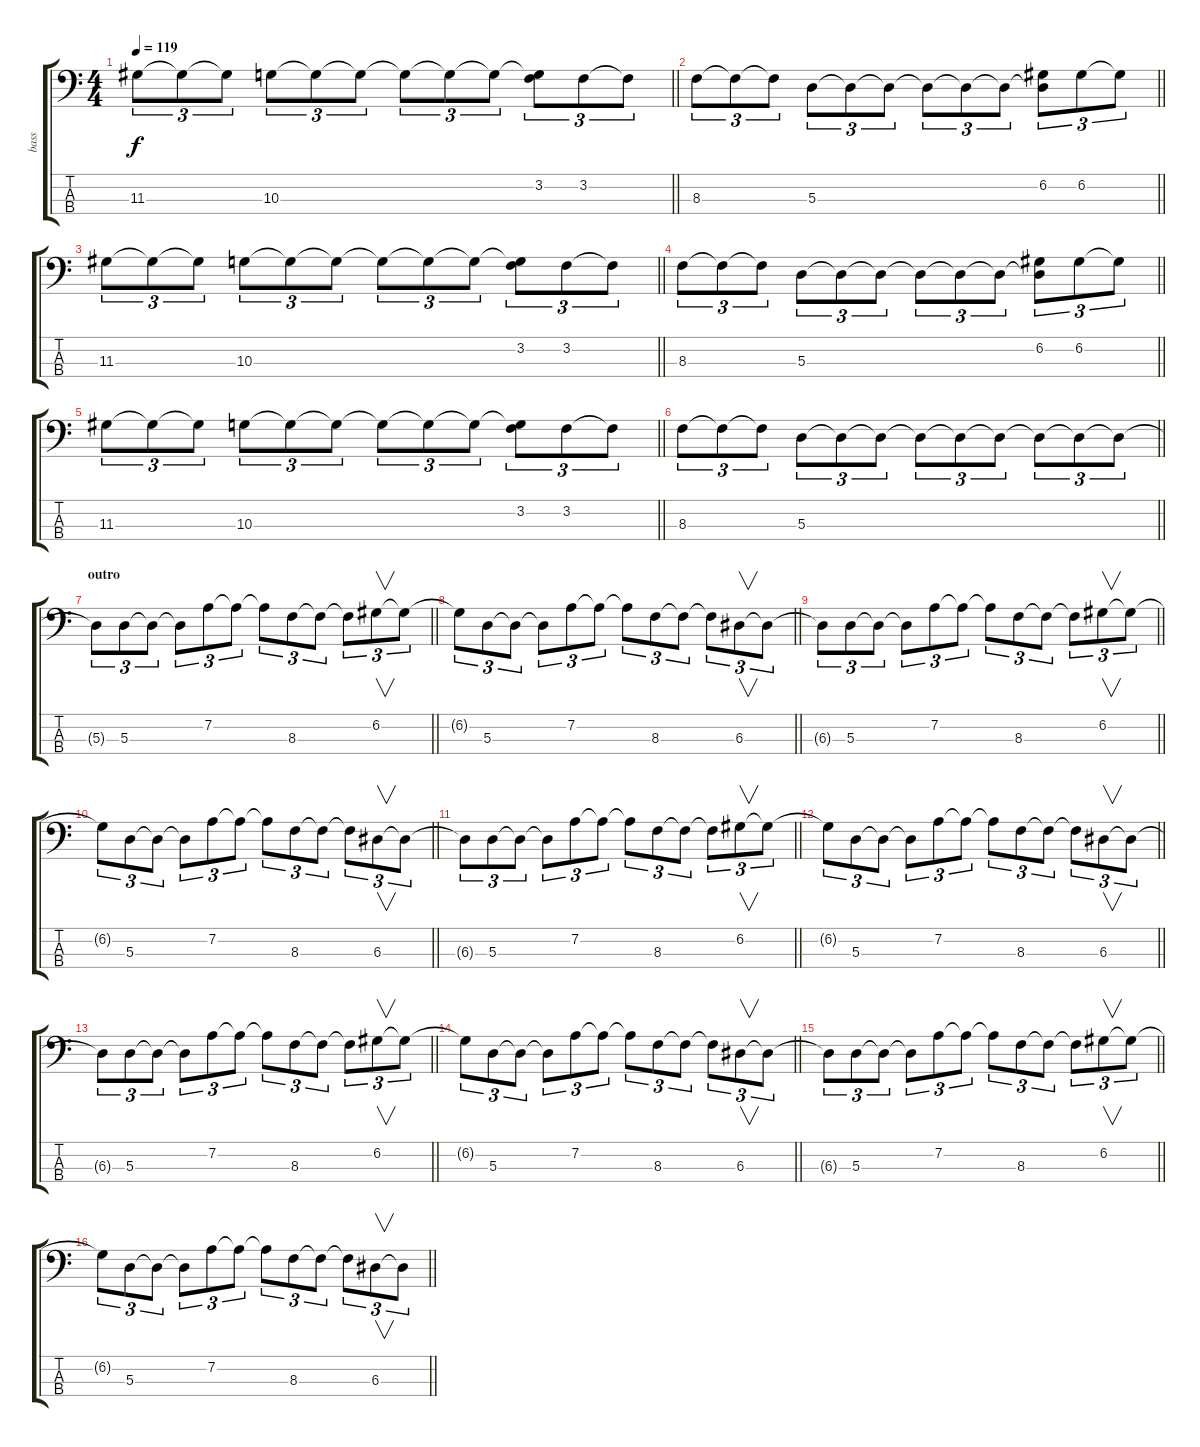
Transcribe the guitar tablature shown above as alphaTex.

\track ("bass " "bass ") {instrument electricguitarjazz}
\staff {score tabs}
\tuning (G2 D2 A1 D1) {hide}
\ts (4 4)
\tempo 119
\clef f4
\barLineRight lightlight
\ks c
11.3.8{tu (3 2) dy f} 11.3{t}.8{tu (3 2)} 11.3{t}.8{tu (3 2)} 10.3.8{tu (3 2)} 10.3{t}.8{tu (3 2)} 10.3{t}.8{tu (3 2)} 10.3{t}.8{tu (3 2)} 10.3{t}.8{tu (3 2)} 10.3{t}.8{tu (3 2)} (3.2 10.3{t}).8{tu (3 2)} 3.2.8{tu (3 2)} 3.2{t}.8{tu (3 2)} |
\barLineRight lightlight
8.3.8{tu (3 2)} 8.3{t}.8{tu (3 2)} 8.3{t}.8{tu (3 2)} 5.3.8{tu (3 2)} 5.3{t}.8{tu (3 2)} 5.3{t}.8{tu (3 2)} 5.3{t}.8{tu (3 2)} 5.3{t}.8{tu (3 2)} 5.3{t}.8{tu (3 2)} (6.2 5.3{t}).8{tu (3 2)} 6.2.8{tu (3 2)} 6.2{t}.8{tu (3 2)} |
\barLineRight lightlight
11.3.8{tu (3 2)} 11.3{t}.8{tu (3 2)} 11.3{t}.8{tu (3 2)} 10.3.8{tu (3 2)} 10.3{t}.8{tu (3 2)} 10.3{t}.8{tu (3 2)} 10.3{t}.8{tu (3 2)} 10.3{t}.8{tu (3 2)} 10.3{t}.8{tu (3 2)} (3.2 10.3{t}).8{tu (3 2)} 3.2.8{tu (3 2)} 3.2{t}.8{tu (3 2)} |
\barLineRight lightlight
8.3.8{tu (3 2)} 8.3{t}.8{tu (3 2)} 8.3{t}.8{tu (3 2)} 5.3.8{tu (3 2)} 5.3{t}.8{tu (3 2)} 5.3{t}.8{tu (3 2)} 5.3{t}.8{tu (3 2)} 5.3{t}.8{tu (3 2)} 5.3{t}.8{tu (3 2)} (6.2 5.3{t}).8{tu (3 2)} 6.2.8{tu (3 2)} 6.2{t}.8{tu (3 2)} |
\barLineRight lightlight
11.3.8{tu (3 2)} 11.3{t}.8{tu (3 2)} 11.3{t}.8{tu (3 2)} 10.3.8{tu (3 2)} 10.3{t}.8{tu (3 2)} 10.3{t}.8{tu (3 2)} 10.3{t}.8{tu (3 2)} 10.3{t}.8{tu (3 2)} 10.3{t}.8{tu (3 2)} (3.2 10.3{t}).8{tu (3 2)} 3.2.8{tu (3 2)} 3.2{t}.8{tu (3 2)} |
\barLineRight lightlight
8.3.8{tu (3 2)} 8.3{t}.8{tu (3 2)} 8.3{t}.8{tu (3 2)} 5.3.8{tu (3 2)} 5.3{t}.8{tu (3 2)} 5.3{t}.8{tu (3 2)} 5.3{t}.8{tu (3 2)} 5.3{t}.8{tu (3 2)} 5.3{t}.8{tu (3 2)} 5.3{t}.8{tu (3 2)} 5.3{t}.8{tu (3 2)} 5.3{t}.8{tu (3 2)} |
\section ("" "outro")
\barLineRight lightlight
5.3{t}.8{tu (3 2)} 5.3.8{tu (3 2)} 5.3{t}.8{tu (3 2)} 5.3{t}.8{tu (3 2)} 7.2.8{tu (3 2)} 7.2{t}.8{tu (3 2)} 7.2{t}.8{tu (3 2)} 8.3.8{tu (3 2)} 8.3{t}.8{tu (3 2)} 8.3{t}.8{tu (3 2)} 6.2.8{v tu (3 2)} 6.2{t}.8{tu (3 2)} |
\barLineRight lightlight
6.2{t}.8{tu (3 2)} 5.3.8{tu (3 2)} 5.3{t}.8{tu (3 2)} 5.3{t}.8{tu (3 2)} 7.2.8{tu (3 2)} 7.2{t}.8{tu (3 2)} 7.2{t}.8{tu (3 2)} 8.3.8{tu (3 2)} 8.3{t}.8{tu (3 2)} 8.3{t}.8{tu (3 2)} 6.3.8{v tu (3 2)} 6.3{t}.8{tu (3 2)} |
\barLineRight lightlight
6.3{t}.8{tu (3 2)} 5.3.8{tu (3 2)} 5.3{t}.8{tu (3 2)} 5.3{t}.8{tu (3 2)} 7.2.8{tu (3 2)} 7.2{t}.8{tu (3 2)} 7.2{t}.8{tu (3 2)} 8.3.8{tu (3 2)} 8.3{t}.8{tu (3 2)} 8.3{t}.8{tu (3 2)} 6.2.8{v tu (3 2)} 6.2{t}.8{tu (3 2)} |
\barLineRight lightlight
6.2{t}.8{tu (3 2)} 5.3.8{tu (3 2)} 5.3{t}.8{tu (3 2)} 5.3{t}.8{tu (3 2)} 7.2.8{tu (3 2)} 7.2{t}.8{tu (3 2)} 7.2{t}.8{tu (3 2)} 8.3.8{tu (3 2)} 8.3{t}.8{tu (3 2)} 8.3{t}.8{tu (3 2)} 6.3.8{v tu (3 2)} 6.3{t}.8{tu (3 2)} |
\barLineRight lightlight
6.3{t}.8{tu (3 2)} 5.3.8{tu (3 2)} 5.3{t}.8{tu (3 2)} 5.3{t}.8{tu (3 2)} 7.2.8{tu (3 2)} 7.2{t}.8{tu (3 2)} 7.2{t}.8{tu (3 2)} 8.3.8{tu (3 2)} 8.3{t}.8{tu (3 2)} 8.3{t}.8{tu (3 2)} 6.2.8{v tu (3 2)} 6.2{t}.8{tu (3 2)} |
\barLineRight lightlight
6.2{t}.8{tu (3 2)} 5.3.8{tu (3 2)} 5.3{t}.8{tu (3 2)} 5.3{t}.8{tu (3 2)} 7.2.8{tu (3 2)} 7.2{t}.8{tu (3 2)} 7.2{t}.8{tu (3 2)} 8.3.8{tu (3 2)} 8.3{t}.8{tu (3 2)} 8.3{t}.8{tu (3 2)} 6.3.8{v tu (3 2)} 6.3{t}.8{tu (3 2)} |
\barLineRight lightlight
6.3{t}.8{tu (3 2)} 5.3.8{tu (3 2)} 5.3{t}.8{tu (3 2)} 5.3{t}.8{tu (3 2)} 7.2.8{tu (3 2)} 7.2{t}.8{tu (3 2)} 7.2{t}.8{tu (3 2)} 8.3.8{tu (3 2)} 8.3{t}.8{tu (3 2)} 8.3{t}.8{tu (3 2)} 6.2.8{v tu (3 2)} 6.2{t}.8{tu (3 2)} |
\barLineRight lightlight
6.2{t}.8{tu (3 2)} 5.3.8{tu (3 2)} 5.3{t}.8{tu (3 2)} 5.3{t}.8{tu (3 2)} 7.2.8{tu (3 2)} 7.2{t}.8{tu (3 2)} 7.2{t}.8{tu (3 2)} 8.3.8{tu (3 2)} 8.3{t}.8{tu (3 2)} 8.3{t}.8{tu (3 2)} 6.3.8{v tu (3 2)} 6.3{t}.8{tu (3 2)} |
\barLineRight lightlight
6.3{t}.8{tu (3 2)} 5.3.8{tu (3 2)} 5.3{t}.8{tu (3 2)} 5.3{t}.8{tu (3 2)} 7.2.8{tu (3 2)} 7.2{t}.8{tu (3 2)} 7.2{t}.8{tu (3 2)} 8.3.8{tu (3 2)} 8.3{t}.8{tu (3 2)} 8.3{t}.8{tu (3 2)} 6.2.8{v tu (3 2)} 6.2{t}.8{tu (3 2)} |
\barLineRight lightlight
6.2{t}.8{tu (3 2)} 5.3.8{tu (3 2)} 5.3{t}.8{tu (3 2)} 5.3{t}.8{tu (3 2)} 7.2.8{tu (3 2)} 7.2{t}.8{tu (3 2)} 7.2{t}.8{tu (3 2)} 8.3.8{tu (3 2)} 8.3{t}.8{tu (3 2)} 8.3{t}.8{tu (3 2)} 6.3.8{v tu (3 2)} 6.3{t}.8{tu (3 2)}
